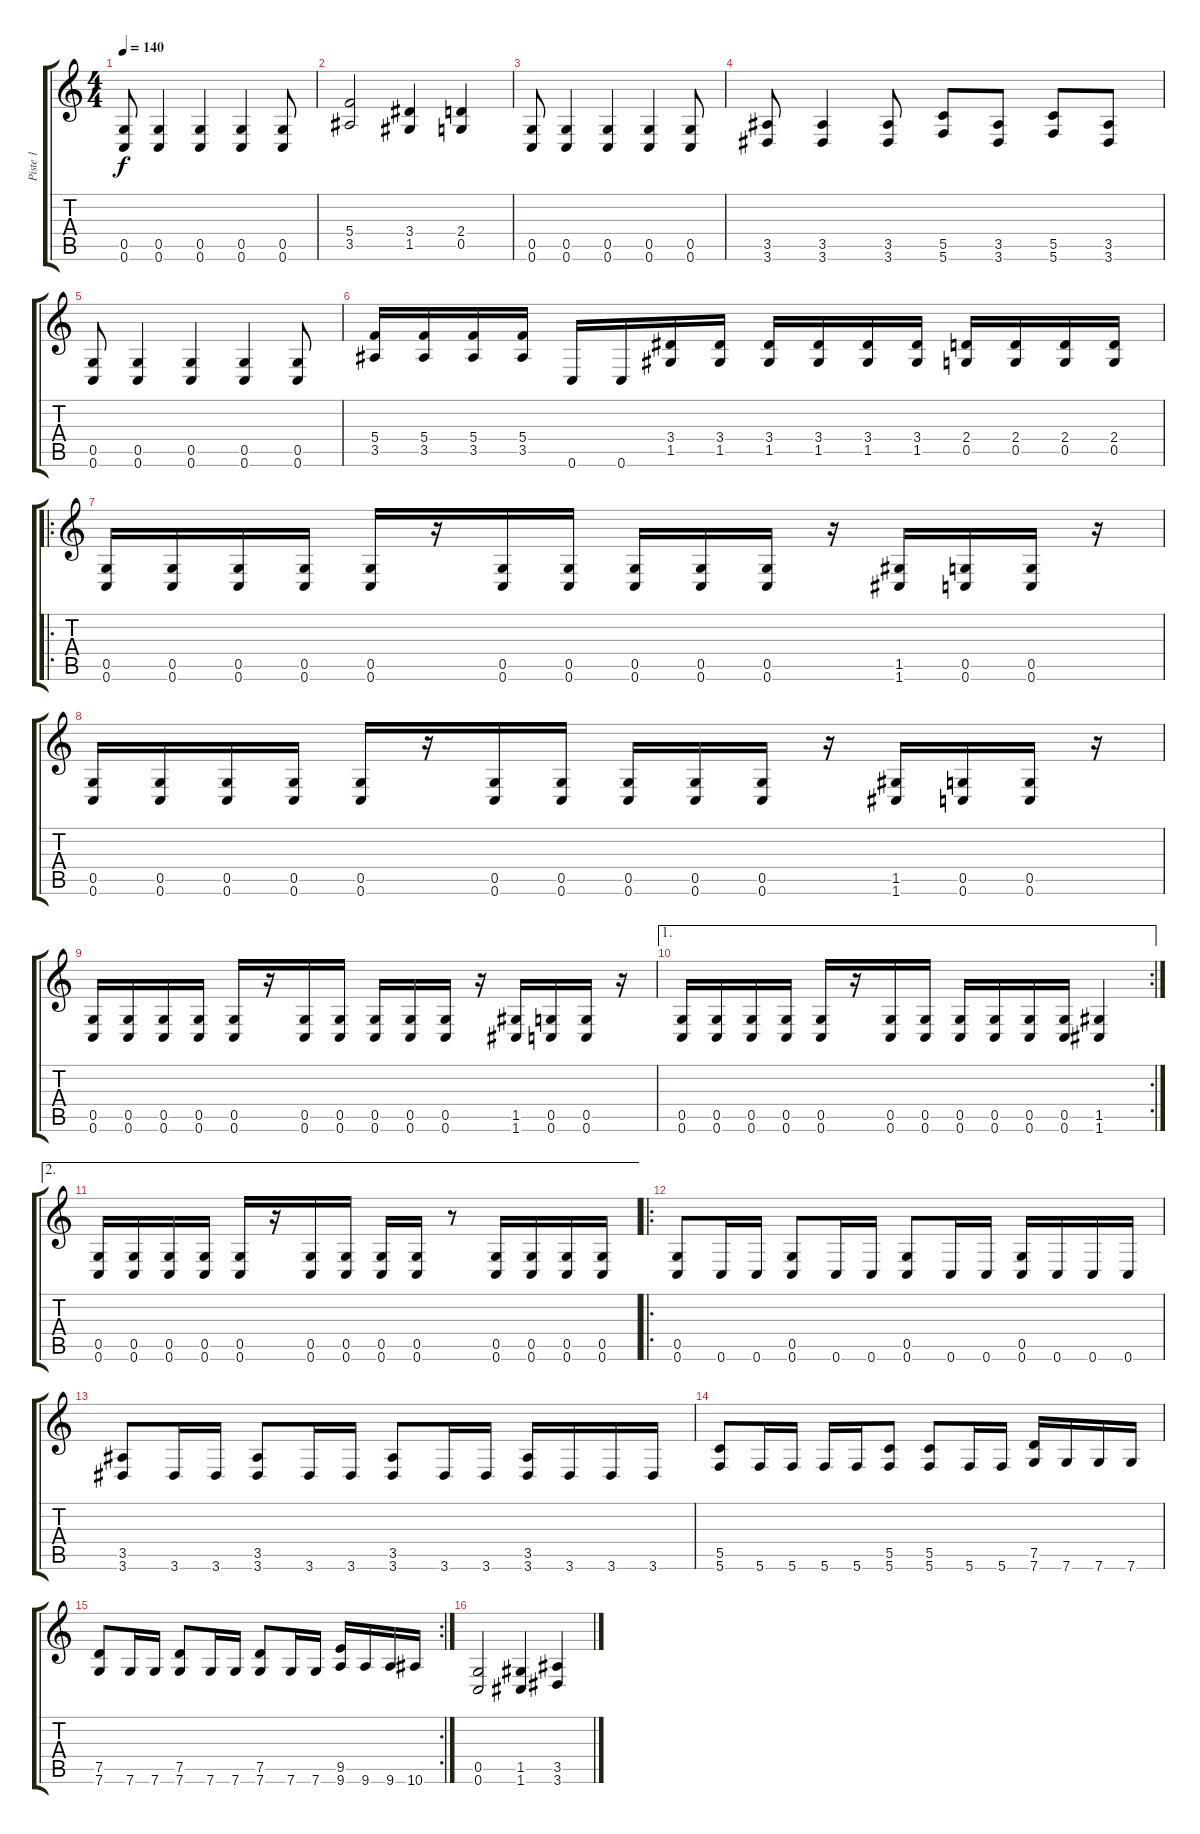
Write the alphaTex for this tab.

\track ("Piste 1" "Piste 1") {instrument overdrivenguitar}
\staff {score tabs}
\tuning (D4 A3 F3 C3 G2 C2) {hide}
\ts (4 4)
\tempo 140
\clef g2
\ks c
(0.5 0.6).8{dy f} (0.5 0.6).4 (0.5 0.6).4 (0.5 0.6).4 (0.5 0.6).8 |
(5.4 3.5).2 (3.4 1.5).4 (2.4 0.5).4 |
(0.5 0.6).8 (0.5 0.6).4 (0.5 0.6).4 (0.5 0.6).4 (0.5 0.6).8 |
(3.5 3.6).8 (3.5 3.6).4 (3.5 3.6).8 (5.5 5.6).8 (3.5 3.6).8 (5.5 5.6).8 (3.5 3.6).8 |
(0.5 0.6).8 (0.5 0.6).4 (0.5 0.6).4 (0.5 0.6).4 (0.5 0.6).8 |
(5.4 3.5).16 (5.4 3.5).16 (5.4 3.5).16 (5.4 3.5).16 0.6.16 0.6.16 (3.4 1.5).16 (3.4 1.5).16 (3.4 1.5).16 (3.4 1.5).16 (3.4 1.5).16 (3.4 1.5).16 (2.4 0.5).16 (2.4 0.5).16 (2.4 0.5).16 (2.4 0.5).16 |
\ro
(0.5 0.6).16 (0.5 0.6).16 (0.5 0.6).16 (0.5 0.6).16 (0.5 0.6).16 r.16 (0.5 0.6).16 (0.5 0.6).16 (0.5 0.6).16 (0.5 0.6).16 (0.5 0.6).16 r.16 (1.5 1.6).16 (0.5 0.6).16 (0.5 0.6).16 r.16 |
(0.5 0.6).16 (0.5 0.6).16 (0.5 0.6).16 (0.5 0.6).16 (0.5 0.6).16 r.16 (0.5 0.6).16 (0.5 0.6).16 (0.5 0.6).16 (0.5 0.6).16 (0.5 0.6).16 r.16 (1.5 1.6).16 (0.5 0.6).16 (0.5 0.6).16 r.16 |
(0.5 0.6).16 (0.5 0.6).16 (0.5 0.6).16 (0.5 0.6).16 (0.5 0.6).16 r.16 (0.5 0.6).16 (0.5 0.6).16 (0.5 0.6).16 (0.5 0.6).16 (0.5 0.6).16 r.16 (1.5 1.6).16 (0.5 0.6).16 (0.5 0.6).16 r.16 |
\ae 1
\rc 2
(0.5 0.6).16 (0.5 0.6).16 (0.5 0.6).16 (0.5 0.6).16 (0.5 0.6).16 r.16 (0.5 0.6).16 (0.5 0.6).16 (0.5 0.6).16 (0.5 0.6).16 (0.5 0.6).16 (0.5 0.6).16 (1.5 1.6).4 |
\ae 2
(0.5 0.6).16 (0.5 0.6).16 (0.5 0.6).16 (0.5 0.6).16 (0.5 0.6).16 r.16 (0.5 0.6).16 (0.5 0.6).16 (0.5 0.6).16 (0.5 0.6).16 r.8 (0.5 0.6).16 (0.5 0.6).16 (0.5 0.6).16 (0.5 0.6).16 |
\ro
(0.5 0.6).8 0.6.16 0.6.16 (0.5 0.6).8 0.6.16 0.6.16 (0.5 0.6).8 0.6.16 0.6.16 (0.5 0.6).16 0.6.16 0.6.16 0.6.16 |
(3.5 3.6).8 3.6.16 3.6.16 (3.5 3.6).8 3.6.16 3.6.16 (3.5 3.6).8 3.6.16 3.6.16 (3.5 3.6).16 3.6.16 3.6.16 3.6.16 |
(5.5 5.6).8 5.6.16 5.6.16 5.6.16 5.6.16 (5.5 5.6).8 (5.5 5.6).8 5.6.16 5.6.16 (7.5 7.6).16 7.6.16 7.6.16 7.6.16 |
\rc 2
(7.5 7.6).8 7.6.16 7.6.16 (7.5 7.6).8 7.6.16 7.6.16 (7.5 7.6).8 7.6.16 7.6.16 (9.5 9.6).16 9.6.16 9.6.16 10.6.16 |
(0.5 0.6).2 (1.5 1.6).4 (3.5 3.6).4
